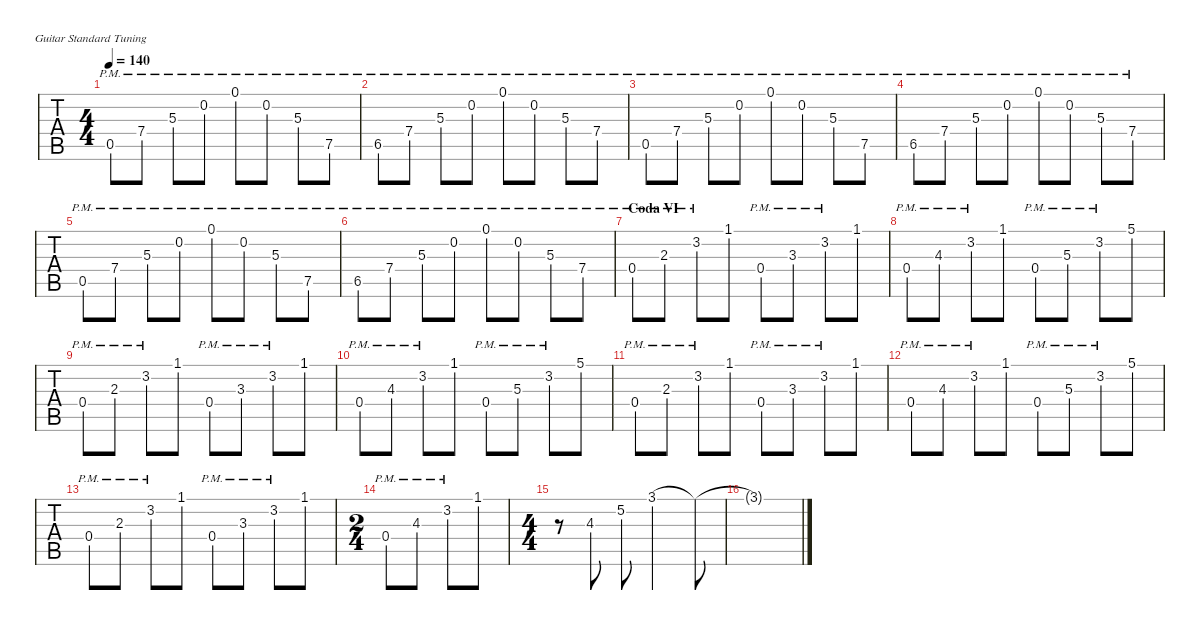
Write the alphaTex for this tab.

\defaultSystemsLayout 4
\hideDynamics
\bracketExtendMode nobrackets
\otherSystemsTrackNameOrientation horizontal
\track ("Rhythm Guitar 1" "     ") {multiBarRest instrument distortionguitar}
\staff {tabs}
\tuning (E4 B3 G3 D3 A2 E2)
\ts (4 4)
\tempo 140
\clef g2
\ks c
0.5{pm}.8{dy mf} 7.4{pm}.8 5.3{pm}.8 0.2{pm}.8 0.1{pm}.8 0.2{pm}.8 5.3{pm}.8 7.5{pm}.8 |
6.5{pm acc #}.8 7.4{pm}.8 5.3{pm}.8 0.2{pm}.8 0.1{pm}.8 0.2{pm}.8 5.3{pm}.8 7.4{pm}.8 |
0.5{pm}.8 7.4{pm}.8 5.3{pm}.8 0.2{pm}.8 0.1{pm}.8 0.2{pm}.8 5.3{pm}.8 7.5{pm}.8 |
6.5{pm acc #}.8 7.4{pm}.8 5.3{pm}.8 0.2{pm}.8 0.1{pm}.8 0.2{pm}.8 5.3{pm}.8 7.4{pm}.8 |
0.5{pm}.8 7.4{pm}.8 5.3{pm}.8 0.2{pm}.8 0.1{pm}.8 0.2{pm}.8 5.3{pm}.8 7.5{pm}.8 |
6.5{pm acc #}.8 7.4{pm}.8 5.3{pm}.8 0.2{pm}.8 0.1{pm}.8 0.2{pm}.8 5.3{pm}.8 7.4{pm}.8 |
\section ("" "Coda VI")
0.4{pm}.8 2.3{pm}.8 3.2{pm}.8 1.1.8 0.4{pm}.8 3.3{pm acc #}.8 3.2{pm}.8 1.1.8 |
0.4{pm}.8 4.3{pm}.8 3.2{pm}.8 1.1.8 0.4{pm}.8 5.3{pm}.8 3.2{pm}.8 5.1.8 |
0.4{pm}.8 2.3{pm}.8 3.2{pm}.8 1.1.8 0.4{pm}.8 3.3{pm acc #}.8 3.2{pm}.8 1.1.8 |
0.4{pm}.8 4.3{pm}.8 3.2{pm}.8 1.1.8 0.4{pm}.8 5.3{pm}.8 3.2{pm}.8 5.1.8 |
0.4{pm}.8 2.3{pm}.8 3.2{pm}.8 1.1.8 0.4{pm}.8 3.3{pm acc #}.8 3.2{pm}.8 1.1.8 |
0.4{pm}.8 4.3{pm}.8 3.2{pm}.8 1.1.8 0.4{pm}.8 5.3{pm}.8 3.2{pm}.8 5.1.8 |
0.4{pm}.8 2.3{pm}.8 3.2{pm}.8 1.1.8 0.4{pm}.8 3.3{pm acc #}.8 3.2{pm}.8 1.1.8 |
\ts (2 4)
\beaming (8 2 2)
0.4{pm}.8 4.3{pm}.8 3.2{pm}.8 1.1.8 |
\ts (4 4)
\beaming (8 2 2 2 2)
r.8 4.3.8 5.2.8 3.1.2 3.1{t}.8 |
3.1{t}.1
